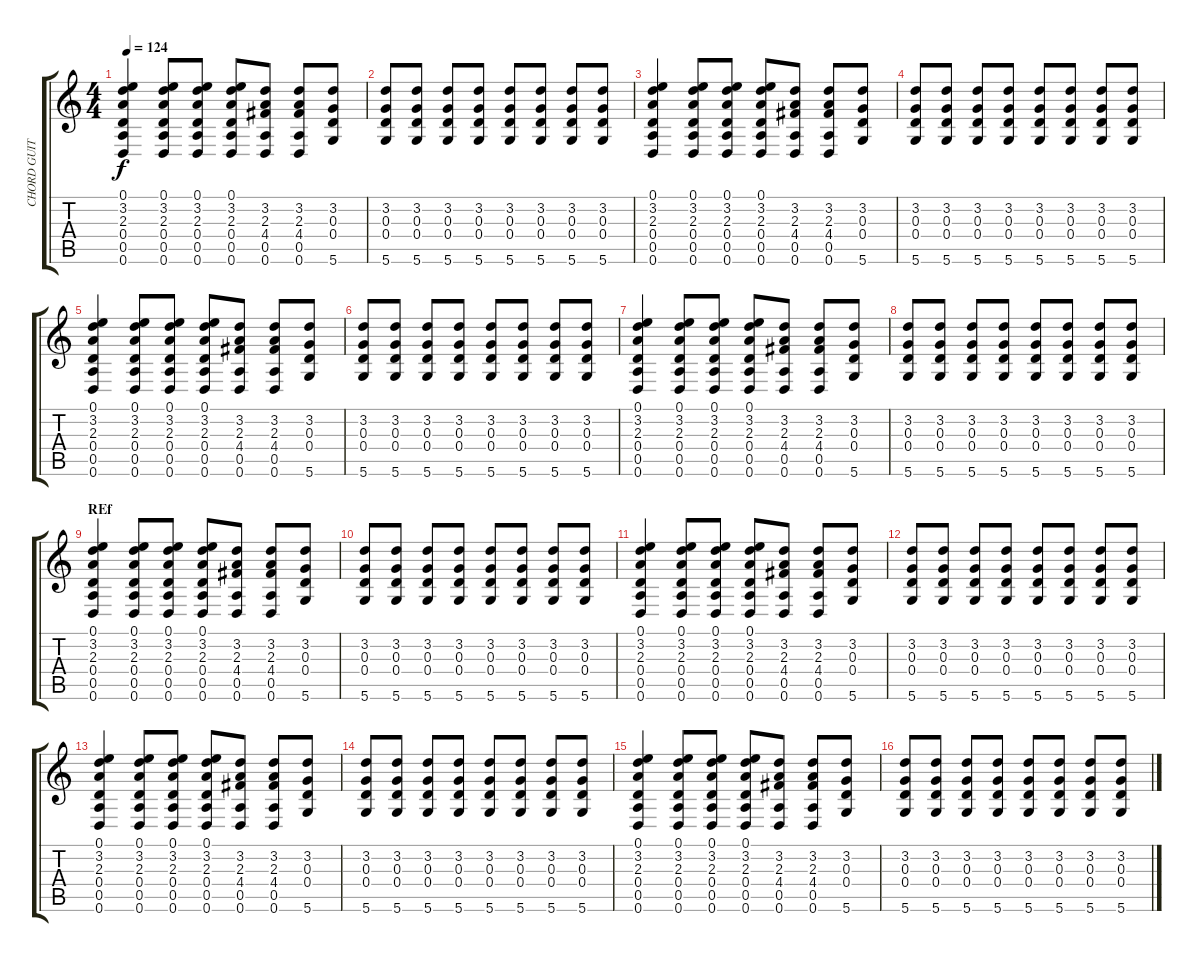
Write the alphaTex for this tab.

\track ("CHORD GUITAR" "CHORD GUIT") {instrument acousticguitarnylon}
\staff {score tabs}
\tuning (E4 B3 G3 D3 A2 D2) {hide}
\ts (4 4)
\tempo 124
\clef g2
\ks c
(0.1 3.2 2.3 0.4 0.5 0.6).4{dy f} (0.1 3.2 2.3 0.4 0.5 0.6).8 (0.1 3.2 2.3 0.4 0.5 0.6).8 (0.1 3.2 2.3 0.4 0.5 0.6).8 (3.2 2.3 4.4 0.5 0.6).8 (3.2 2.3 4.4 0.5 0.6).8 (3.2 0.3 0.4 5.6).8 |
(3.2 0.3 0.4 5.6).8 (3.2 0.3 0.4 5.6).8 (3.2 0.3 0.4 5.6).8 (3.2 0.3 0.4 5.6).8 (3.2 0.3 0.4 5.6).8 (3.2 0.3 0.4 5.6).8 (3.2 0.3 0.4 5.6).8 (3.2 0.3 0.4 5.6).8 |
(0.1 3.2 2.3 0.4 0.5 0.6).4 (0.1 3.2 2.3 0.4 0.5 0.6).8 (0.1 3.2 2.3 0.4 0.5 0.6).8 (0.1 3.2 2.3 0.4 0.5 0.6).8 (3.2 2.3 4.4 0.5 0.6).8 (3.2 2.3 4.4 0.5 0.6).8 (3.2 0.3 0.4 5.6).8 |
(3.2 0.3 0.4 5.6).8 (3.2 0.3 0.4 5.6).8 (3.2 0.3 0.4 5.6).8 (3.2 0.3 0.4 5.6).8 (3.2 0.3 0.4 5.6).8 (3.2 0.3 0.4 5.6).8 (3.2 0.3 0.4 5.6).8 (3.2 0.3 0.4 5.6).8 |
(0.1 3.2 2.3 0.4 0.5 0.6).4 (0.1 3.2 2.3 0.4 0.5 0.6).8 (0.1 3.2 2.3 0.4 0.5 0.6).8 (0.1 3.2 2.3 0.4 0.5 0.6).8 (3.2 2.3 4.4 0.5 0.6).8 (3.2 2.3 4.4 0.5 0.6).8 (3.2 0.3 0.4 5.6).8 |
(3.2 0.3 0.4 5.6).8 (3.2 0.3 0.4 5.6).8 (3.2 0.3 0.4 5.6).8 (3.2 0.3 0.4 5.6).8 (3.2 0.3 0.4 5.6).8 (3.2 0.3 0.4 5.6).8 (3.2 0.3 0.4 5.6).8 (3.2 0.3 0.4 5.6).8 |
(0.1 3.2 2.3 0.4 0.5 0.6).4 (0.1 3.2 2.3 0.4 0.5 0.6).8 (0.1 3.2 2.3 0.4 0.5 0.6).8 (0.1 3.2 2.3 0.4 0.5 0.6).8 (3.2 2.3 4.4 0.5 0.6).8 (3.2 2.3 4.4 0.5 0.6).8 (3.2 0.3 0.4 5.6).8 |
(3.2 0.3 0.4 5.6).8 (3.2 0.3 0.4 5.6).8 (3.2 0.3 0.4 5.6).8 (3.2 0.3 0.4 5.6).8 (3.2 0.3 0.4 5.6).8 (3.2 0.3 0.4 5.6).8 (3.2 0.3 0.4 5.6).8 (3.2 0.3 0.4 5.6).8 |
\section ("" "REf")
(0.1 3.2 2.3 0.4 0.5 0.6).4 (0.1 3.2 2.3 0.4 0.5 0.6).8 (0.1 3.2 2.3 0.4 0.5 0.6).8 (0.1 3.2 2.3 0.4 0.5 0.6).8 (3.2 2.3 4.4 0.5 0.6).8 (3.2 2.3 4.4 0.5 0.6).8 (3.2 0.3 0.4 5.6).8 |
(3.2 0.3 0.4 5.6).8 (3.2 0.3 0.4 5.6).8 (3.2 0.3 0.4 5.6).8 (3.2 0.3 0.4 5.6).8 (3.2 0.3 0.4 5.6).8 (3.2 0.3 0.4 5.6).8 (3.2 0.3 0.4 5.6).8 (3.2 0.3 0.4 5.6).8 |
(0.1 3.2 2.3 0.4 0.5 0.6).4 (0.1 3.2 2.3 0.4 0.5 0.6).8 (0.1 3.2 2.3 0.4 0.5 0.6).8 (0.1 3.2 2.3 0.4 0.5 0.6).8 (3.2 2.3 4.4 0.5 0.6).8 (3.2 2.3 4.4 0.5 0.6).8 (3.2 0.3 0.4 5.6).8 |
(3.2 0.3 0.4 5.6).8 (3.2 0.3 0.4 5.6).8 (3.2 0.3 0.4 5.6).8 (3.2 0.3 0.4 5.6).8 (3.2 0.3 0.4 5.6).8 (3.2 0.3 0.4 5.6).8 (3.2 0.3 0.4 5.6).8 (3.2 0.3 0.4 5.6).8 |
(0.1 3.2 2.3 0.4 0.5 0.6).4 (0.1 3.2 2.3 0.4 0.5 0.6).8 (0.1 3.2 2.3 0.4 0.5 0.6).8 (0.1 3.2 2.3 0.4 0.5 0.6).8 (3.2 2.3 4.4 0.5 0.6).8 (3.2 2.3 4.4 0.5 0.6).8 (3.2 0.3 0.4 5.6).8 |
(3.2 0.3 0.4 5.6).8 (3.2 0.3 0.4 5.6).8 (3.2 0.3 0.4 5.6).8 (3.2 0.3 0.4 5.6).8 (3.2 0.3 0.4 5.6).8 (3.2 0.3 0.4 5.6).8 (3.2 0.3 0.4 5.6).8 (3.2 0.3 0.4 5.6).8 |
(0.1 3.2 2.3 0.4 0.5 0.6).4 (0.1 3.2 2.3 0.4 0.5 0.6).8 (0.1 3.2 2.3 0.4 0.5 0.6).8 (0.1 3.2 2.3 0.4 0.5 0.6).8 (3.2 2.3 4.4 0.5 0.6).8 (3.2 2.3 4.4 0.5 0.6).8 (3.2 0.3 0.4 5.6).8 |
(3.2 0.3 0.4 5.6).8 (3.2 0.3 0.4 5.6).8 (3.2 0.3 0.4 5.6).8 (3.2 0.3 0.4 5.6).8 (3.2 0.3 0.4 5.6).8 (3.2 0.3 0.4 5.6).8 (3.2 0.3 0.4 5.6).8 (3.2 0.3 0.4 5.6).8
